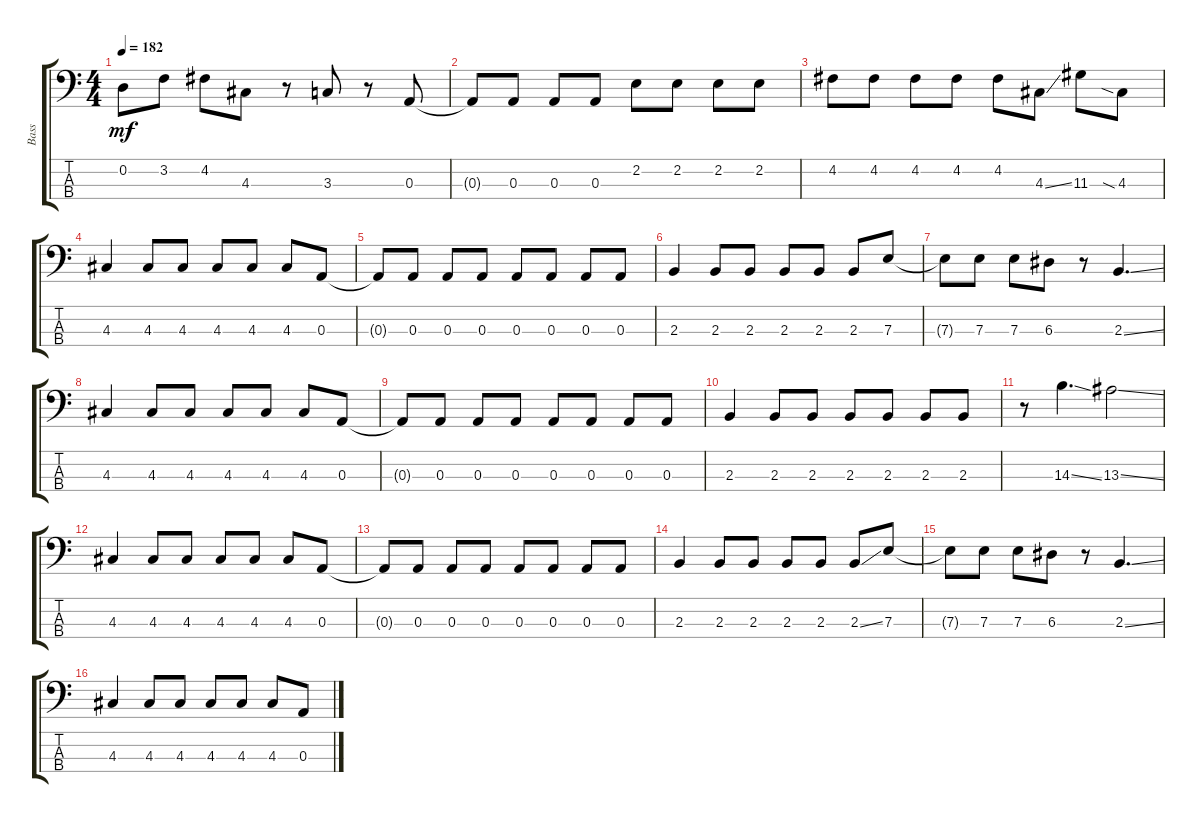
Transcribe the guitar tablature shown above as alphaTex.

\track ("Bass" "Bass") {instrument electricbassfinger}
\staff {score tabs}
\tuning (G2 D2 A1 E1) {hide}
\ts (4 4)
\tempo 182
\clef f4
\ks c
0.2.8{dy mf} 3.2.8 4.2.8 4.3.8 r.8 3.3.8 r.8 0.3.8 |
0.3{t}.8 0.3.8 0.3.8 0.3.8 2.2.8 2.2.8 2.2.8 2.2.8 |
4.2.8 4.2.8 4.2.8 4.2.8 4.2.8 4.3{ss}.8 11.3.8 4.3{sia}.8 |
4.3.4 4.3.8 4.3.8 4.3.8 4.3.8 4.3.8 0.3.8 |
0.3{t}.8 0.3.8 0.3.8 0.3.8 0.3.8 0.3.8 0.3.8 0.3.8 |
2.3.4 2.3.8 2.3.8 2.3.8 2.3.8 2.3.8 7.3.8 |
7.3{t}.8 7.3.8 7.3.8 6.3.8 r.8 2.3{ss}.4{d} |
4.3.4 4.3.8 4.3.8 4.3.8 4.3.8 4.3.8 0.3.8 |
0.3{t}.8 0.3.8 0.3.8 0.3.8 0.3.8 0.3.8 0.3.8 0.3.8 |
2.3.4 2.3.8 2.3.8 2.3.8 2.3.8 2.3.8 2.3.8 |
r.8 14.3{ss}.4{d} 13.3{ss}.2 |
4.3.4 4.3.8 4.3.8 4.3.8 4.3.8 4.3.8 0.3.8 |
0.3{t}.8 0.3.8 0.3.8 0.3.8 0.3.8 0.3.8 0.3.8 0.3.8 |
2.3.4 2.3.8 2.3.8 2.3.8 2.3.8 2.3{ss}.8 7.3.8 |
7.3{t}.8 7.3.8 7.3.8 6.3.8 r.8 2.3{ss}.4{d} |
4.3.4 4.3.8 4.3.8 4.3.8 4.3.8 4.3.8 0.3.8
